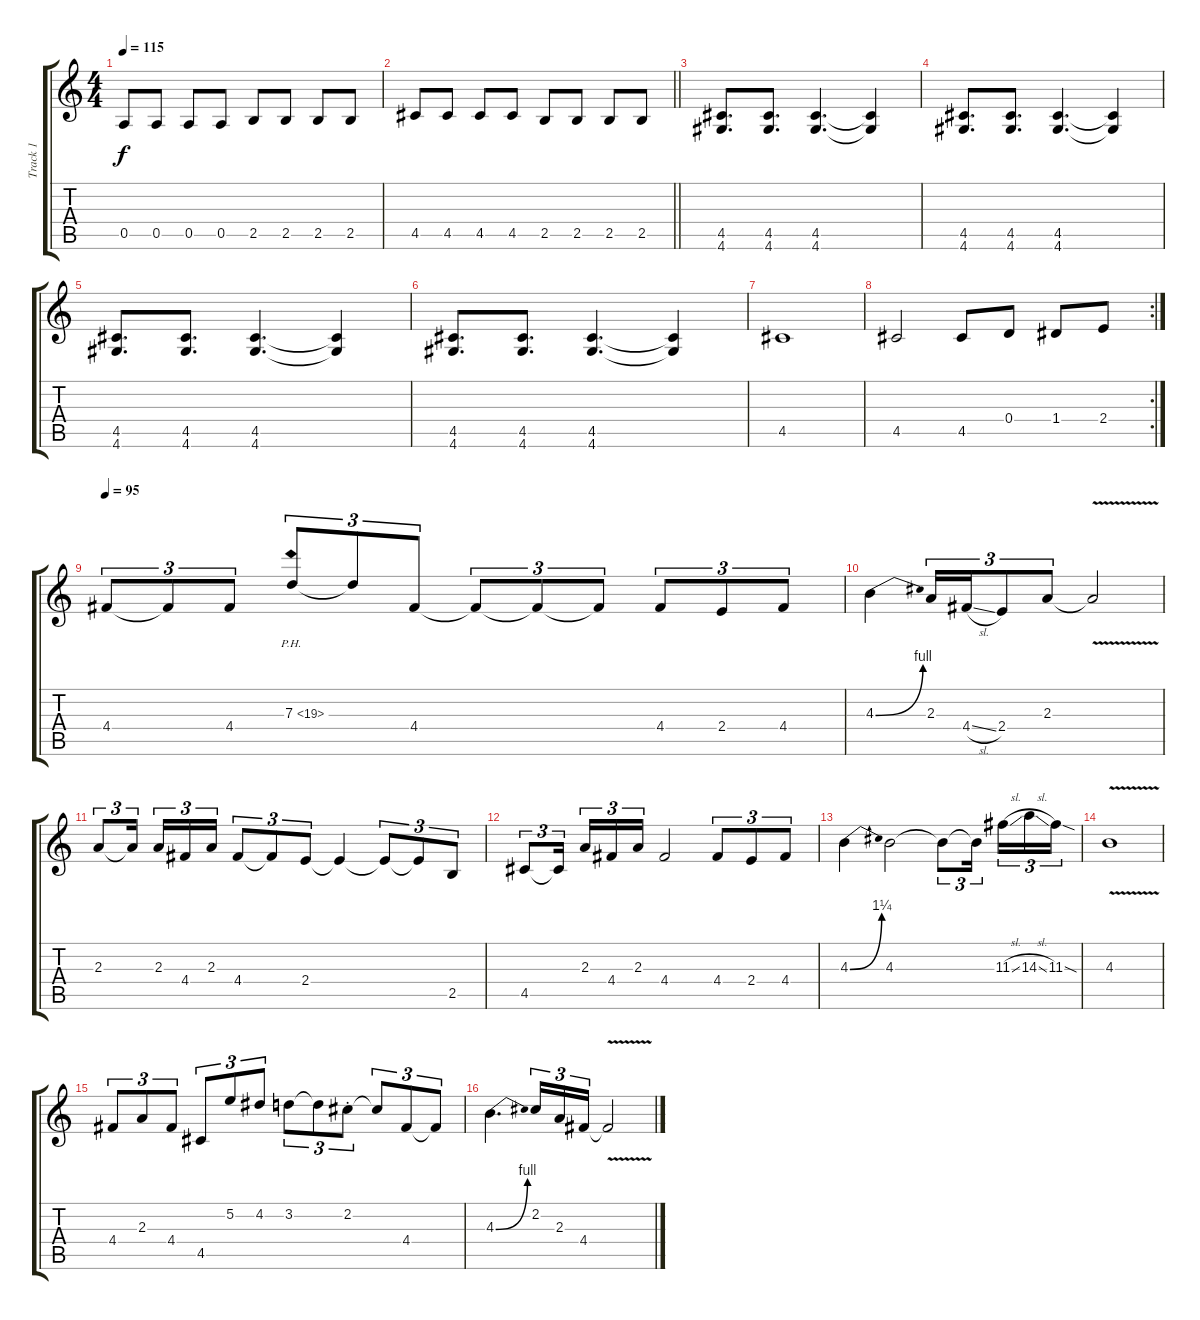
\track ("Track 1" "Track 1") {instrument distortionguitar}
\staff {score tabs}
\tuning (E4 B3 G3 D3 A2 E2) {hide}
\ts (4 4)
\tempo 115
\clef g2
\ks c
0.5.8{dy f} 0.5.8 0.5.8 0.5.8 2.5.8 2.5.8 2.5.8 2.5.8 |
\barLineRight lightlight
4.5.8 4.5.8 4.5.8 4.5.8 2.5.8 2.5.8 2.5.8 2.5.8 |
(4.5 4.6).8{d} (4.5 4.6).8{d} (4.5 4.6).4{d} (4.5{t} 4.6{t}).4 |
(4.5 4.6).8{d} (4.5 4.6).8{d} (4.5 4.6).4{d} (4.5{t} 4.6{t}).4 |
(4.5 4.6).8{d} (4.5 4.6).8{d} (4.5 4.6).4{d} (4.5{t} 4.6{t}).4 |
(4.5 4.6).8{d} (4.5 4.6).8{d} (4.5 4.6).4{d} (4.5{t} 4.6{t}).4 |
4.5.1 |
\rc 2
4.5.2 4.5.8 0.4.8 1.4.8 2.4.8 |
\tempo 95
4.4.8{tu (3 2)} 4.4{t}.8{tu (3 2)} 4.4.8{tu (3 2)} 7.3{ph 12}.8{tu (3 2)} 7.3{t}.8{tu (3 2)} 4.4.8{tu (3 2)} 4.4{t}.8{tu (3 2)} 4.4{t}.8{tu (3 2)} 4.4{t}.8{tu (3 2)} 4.4.8{tu (3 2)} 2.4.8{tu (3 2)} 4.4.8{tu (3 2)} |
4.3{be (bend 0 0 60 4)}.4 2.3.16{tu (3 2)} 4.4{sl}.16{tu (3 2)} 2.4.8{tu (3 2)} 2.3.8{tu (3 2)} 2.3{v t}.2 |
2.3.8{tu (3 2)} 2.3{t}.16{tu (3 2) beam splitsecondary} 2.3.16{tu (3 2)} 4.4.16{tu (3 2)} 2.3.16{tu (3 2)} 4.4.8{tu (3 2)} 4.4{t}.8{tu (3 2)} 2.4.8{tu (3 2)} 2.4{t}.4 2.4{t}.8{tu (3 2)} 2.4{t}.8{tu (3 2)} 2.5.8{tu (3 2)} |
4.5.8{tu (3 2)} 4.5{t}.16{tu (3 2) beam splitsecondary} 2.3.16{tu (3 2)} 4.4.16{tu (3 2)} 2.3.16{tu (3 2)} 4.4.2 4.4.8{tu (3 2)} 2.4.8{tu (3 2)} 4.4.8{tu (3 2)} |
4.3{be (bend 0 0 60 5)}.4 4.3.2 4.3{t}.8{tu (3 2)} 4.3{t}.16{tu (3 2) beam splitsecondary} 11.3{sl}.16{tu (3 2)} 14.3{sl}.16{tu (3 2)} 11.3{sod}.16{tu (3 2)} |
4.3{v}.1 |
4.4.8{tu (3 2)} 2.3.8{tu (3 2)} 4.4.8{tu (3 2)} 4.5.8{tu (3 2)} 5.2.8{tu (3 2)} 4.2.8{tu (3 2)} 3.2.8{tu (3 2)} 3.2{t}.8{tu (3 2)} 2.2{st}.8{tu (3 2)} 2.2{t}.8{tu (3 2)} 4.4.8{tu (3 2)} 4.4{t}.8{tu (3 2)} |
4.3{be (bend 0 0 60 4)}.4{d} 2.2.16{tu (3 2)} 2.3.16{tu (3 2)} 4.4.16{tu (3 2)} 4.4{v t}.2
